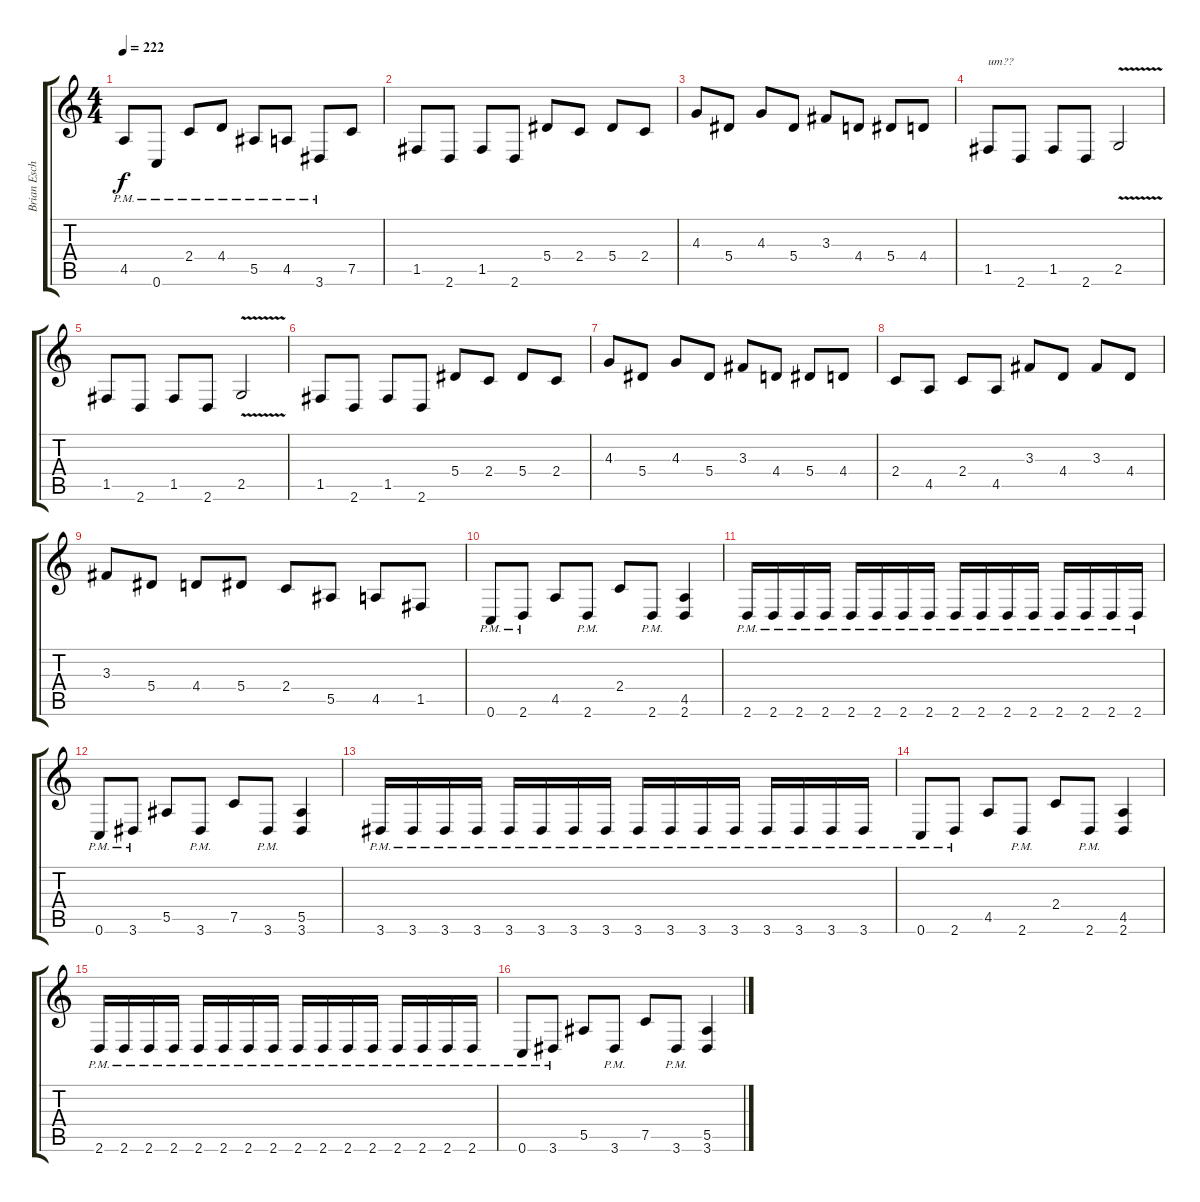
\track ("Brian Eschbach" "Brian Esch") {instrument distortionguitar bank 255}
\staff {score tabs}
\tuning (C4 G3 Eb3 Bb2 F2 C2) {hide}
\ts (4 4)
\tempo 222
\clef g2
\ks c
4.5{pm}.8{dy f} 0.6{pm}.8 2.4{pm}.8 4.4{pm}.8 5.5{pm}.8 4.5{pm}.8 3.6{pm}.8 7.5.8 |
1.5.8 2.6.8 1.5.8 2.6.8 5.4.8 2.4.8 5.4.8 2.4.8 |
4.3.8 5.4.8 4.3.8 5.4.8 3.3.8 4.4.8 5.4.8 4.4.8 |
1.5.8{txt "um??"} 2.6.8 1.5.8 2.6.8 2.5{v}.2 |
1.5.8 2.6.8 1.5.8 2.6.8 2.5{v}.2 |
1.5.8 2.6.8 1.5.8 2.6.8 5.4.8 2.4.8 5.4.8 2.4.8 |
4.3.8 5.4.8 4.3.8 5.4.8 3.3.8 4.4.8 5.4.8 4.4.8 |
2.4.8 4.5.8 2.4.8 4.5.8 3.3.8 4.4.8 3.3.8 4.4.8 |
3.3.8 5.4.8 4.4.8 5.4.8 2.4.8 5.5.8 4.5.8 1.5.8 |
0.6{pm}.8 2.6{pm}.8 4.5.8 2.6{pm}.8 2.4.8 2.6{pm}.8 (4.5 2.6).4 |
2.6{pm}.16 2.6{pm}.16 2.6{pm}.16 2.6{pm}.16 2.6{pm}.16 2.6{pm}.16 2.6{pm}.16 2.6{pm}.16 2.6{pm}.16 2.6{pm}.16 2.6{pm}.16 2.6{pm}.16 2.6{pm}.16 2.6{pm}.16 2.6{pm}.16 2.6{pm}.16 |
0.6{pm}.8 3.6{pm}.8 5.5.8 3.6{pm}.8 7.5.8 3.6{pm}.8 (5.5 3.6).4 |
3.6{pm}.16 3.6{pm}.16 3.6{pm}.16 3.6{pm}.16 3.6{pm}.16 3.6{pm}.16 3.6{pm}.16 3.6{pm}.16 3.6{pm}.16 3.6{pm}.16 3.6{pm}.16 3.6{pm}.16 3.6{pm}.16 3.6{pm}.16 3.6{pm}.16 3.6{pm}.16 |
0.6{pm}.8 2.6{pm}.8 4.5.8 2.6{pm}.8 2.4.8 2.6{pm}.8 (4.5 2.6).4 |
2.6{pm}.16 2.6{pm}.16 2.6{pm}.16 2.6{pm}.16 2.6{pm}.16 2.6{pm}.16 2.6{pm}.16 2.6{pm}.16 2.6{pm}.16 2.6{pm}.16 2.6{pm}.16 2.6{pm}.16 2.6{pm}.16 2.6{pm}.16 2.6{pm}.16 2.6{pm}.16 |
0.6{pm}.8 3.6{pm}.8 5.5.8 3.6{pm}.8 7.5.8 3.6{pm}.8 (5.5 3.6).4
